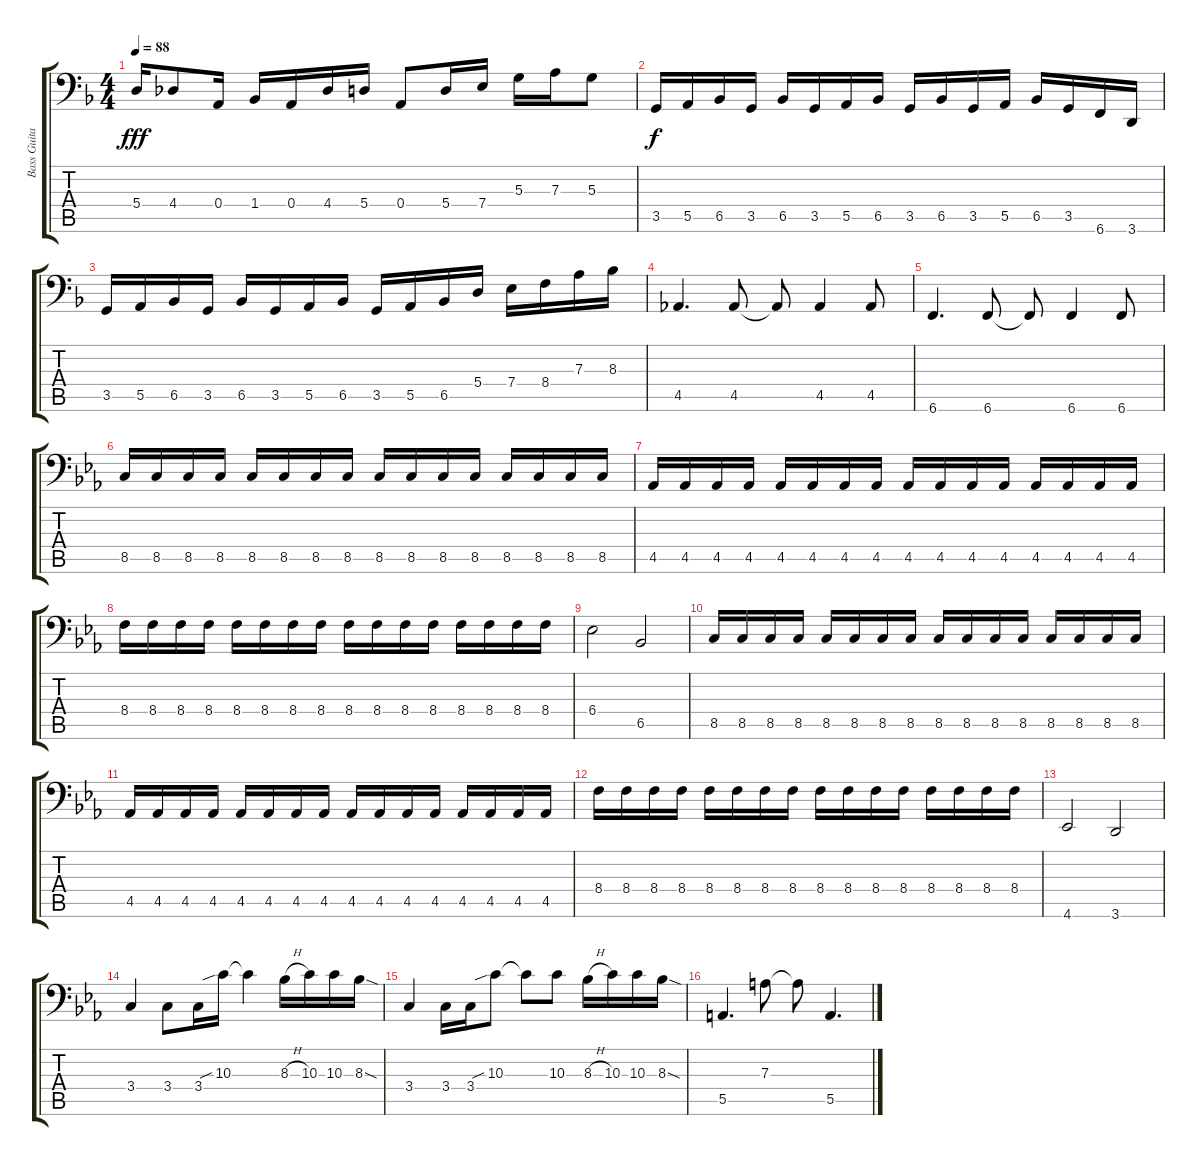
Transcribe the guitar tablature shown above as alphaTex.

\track ("Bass Guitar - John Myung" "Bass Guita") {instrument distortionguitar}
\staff {score tabs}
\tuning (C3 G2 D2 A1 E1 B0) {hide}
\ts (4 4)
\tempo 88
\clef f4
\ks f
5.4.16{dy fff} 4.4.8 0.4.16 1.4.16 0.4.16 4.4.16 5.4.16 0.4.8 5.4.16 7.4.16 5.3.16 7.3.16 5.3.8 |
3.5.16{dy f} 5.5.16 6.5.16 3.5.16 6.5.16 3.5.16 5.5.16 6.5.16 3.5.16 6.5.16 3.5.16 5.5.16 6.5.16 3.5.16 6.6.16 3.6.16 |
3.5.16 5.5.16 6.5.16 3.5.16 6.5.16 3.5.16 5.5.16 6.5.16 3.5.16 5.5.16 6.5.16 5.4.16 7.4.16 8.4.16 7.3.16 8.3.16 |
4.5.4{d} 4.5.8 4.5{t}.8 4.5.4 4.5.8 |
6.6.4{d} 6.6.8 6.6{t}.8 6.6.4 6.6.8 |
\ks eb
8.5.16 8.5.16 8.5.16 8.5.16 8.5.16 8.5.16 8.5.16 8.5.16 8.5.16 8.5.16 8.5.16 8.5.16 8.5.16 8.5.16 8.5.16 8.5.16 |
4.5.16 4.5.16 4.5.16 4.5.16 4.5.16 4.5.16 4.5.16 4.5.16 4.5.16 4.5.16 4.5.16 4.5.16 4.5.16 4.5.16 4.5.16 4.5.16 |
8.4.16 8.4.16 8.4.16 8.4.16 8.4.16 8.4.16 8.4.16 8.4.16 8.4.16 8.4.16 8.4.16 8.4.16 8.4.16 8.4.16 8.4.16 8.4.16 |
6.4.2 6.5.2 |
8.5.16 8.5.16 8.5.16 8.5.16 8.5.16 8.5.16 8.5.16 8.5.16 8.5.16 8.5.16 8.5.16 8.5.16 8.5.16 8.5.16 8.5.16 8.5.16 |
4.5.16 4.5.16 4.5.16 4.5.16 4.5.16 4.5.16 4.5.16 4.5.16 4.5.16 4.5.16 4.5.16 4.5.16 4.5.16 4.5.16 4.5.16 4.5.16 |
8.4.16 8.4.16 8.4.16 8.4.16 8.4.16 8.4.16 8.4.16 8.4.16 8.4.16 8.4.16 8.4.16 8.4.16 8.4.16 8.4.16 8.4.16 8.4.16 |
4.6.2 3.6.2 |
3.4.4 3.4.8 3.4.16 10.3{sib}.16 10.3{t}.4 8.3{h}.16 10.3.16 10.3.16 8.3{sod}.16 |
3.4.4 3.4.16 3.4.16 10.3{sib}.8 10.3{t}.8 10.3.8 8.3{h}.16 10.3.16 10.3.16 8.3{sod}.16 |
5.5.4{d} 7.3.8 7.3{t}.8 5.5.4{d}
